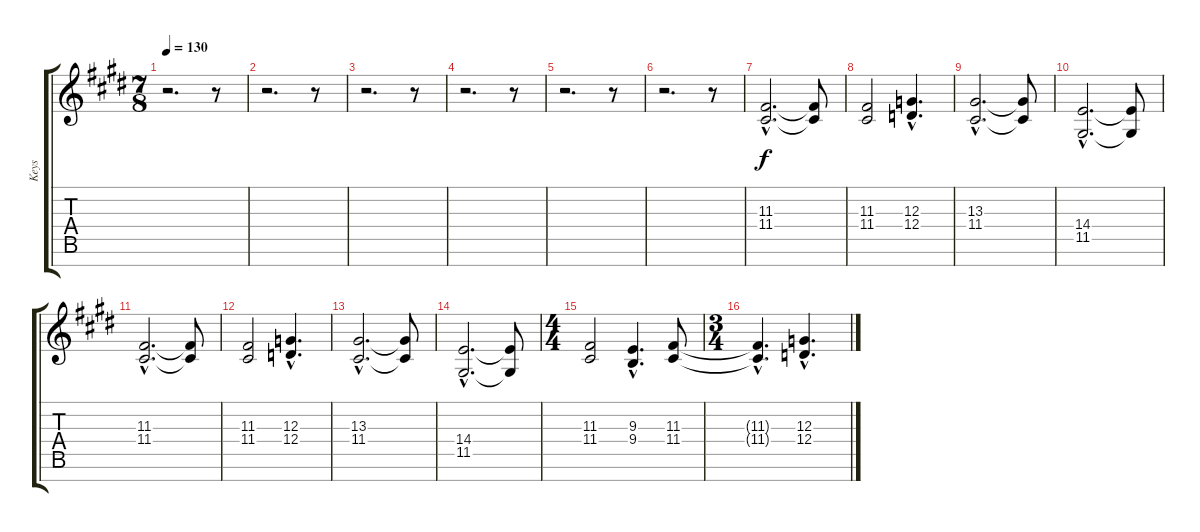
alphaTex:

\track ("Keys" "Keys") {instrument stringensemble1}
\staff {score tabs}
\tuning (E4 B3 G3 D3 A2 E2 B1) {hide}
\ts (7 8)
\tempo 130
\clef g2
\ks e
r.2{d dy f} r.8 |
r.2{d} r.8 |
r.2{d} r.8 |
r.2{d} r.8 |
r.2{d} r.8 |
r.2{d} r.8 |
(11.3{hac} 11.4{hac}).2{d volume 9 instrument percussiveorgan} (11.3{t} 11.4{t}).8 |
(11.3 11.4).2 (12.3{hac} 12.4{hac}).4{d} |
(13.3{hac} 11.4{hac}).2{d} (13.3{t} 11.4{t}).8 |
(14.4{hac} 11.5{hac}).2{d} (14.4{t} 11.5{t}).8 |
(11.3{hac} 11.4{hac}).2{d} (11.3{t} 11.4{t}).8 |
(11.3 11.4).2 (12.3{hac} 12.4{hac}).4{d} |
(13.3{hac} 11.4{hac}).2{d} (13.3{t} 11.4{t}).8 |
(14.4{hac} 11.5{hac}).2{d} (14.4{t} 11.5{t}).8 |
\ts (4 4)
(11.3 11.4).2{volume 10} (9.3{hac} 9.4{hac}).4{d} (11.3 11.4).8 |
\ts (3 4)
(11.3{hac t} 11.4{hac t}).4{d} (12.3{hac} 12.4{hac}).4{d}
